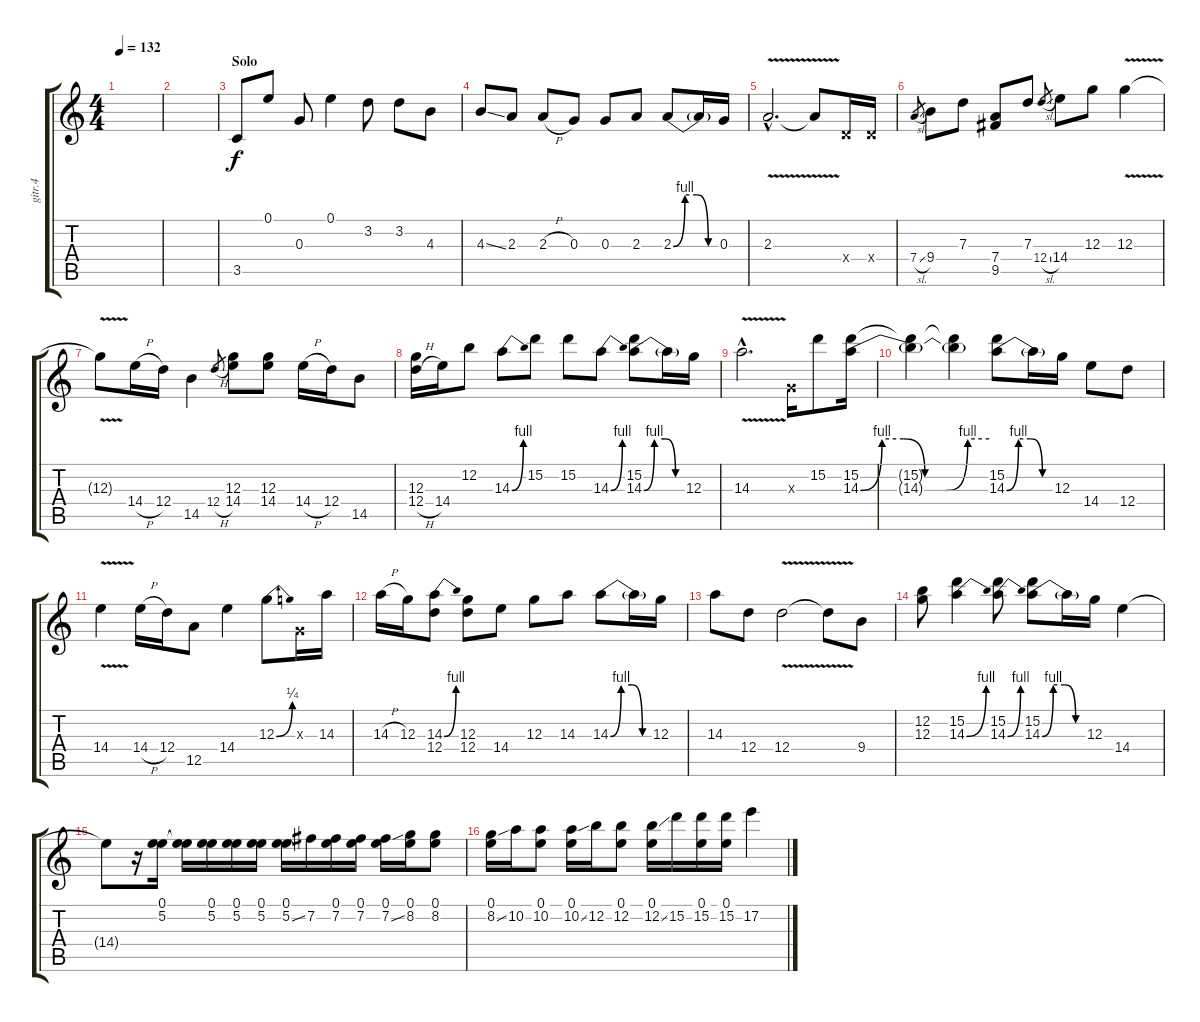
\track ("gitr.4" "gitr.4") {instrument overdrivenguitar}
\staff {score tabs}
\tuning (E4 B3 G3 D3 A2 E2) {hide}
\ts (4 4)
\tempo 132
\clef g2
\ks c
|
|
\section ("" "Solo")
3.5.8{dy f} 0.1.8 0.3.8 0.1.4 3.2.8 3.2.8 4.3.8 |
4.3{ss}.8 2.3.8 2.3{h}.8 0.3.8 0.3.8 2.3.8 2.3{be (custom 0 0 15 4 30 4 45 0 60 0)}.8 2.3{t}.16 0.3.16 |
2.3{v hac}.2{d} 2.3{t}.8 0.4{x}.16 0.4{x}.16 |
7.4{sl}.8{gr} 9.4.8 7.3.8 (7.4 9.5).8 7.3.8 12.4{sl}.8{gr} 14.4.8 12.3.8 12.3{v}.4 |
12.3{t}.8 14.4{h}.16 12.4.16 14.5.4 12.4{h}.8{gr} (12.3 14.4).8 (12.3 14.4).8 14.4{h}.16 12.4.16 14.5.8 |
(12.3 12.4{h}).16 14.4.16 12.2.8 14.3{be (bend 0 0 60 4)}.8 15.2.8 15.2.8 14.3{be (bend 0 0 60 4)}.8 (15.2 14.3{be (custom 0 0 15 4 30 4 45 0 60 0)}).8 14.3{t}.16 12.3.16 |
14.3{v hac}.2{d} 0.3{x}.16 15.2.8 (15.2 14.3{be (custom 0 0 10 4 20 4 30 0 40 0 50 4 60 4)}).16 |
(15.2{t} 14.3{t}).4 (15.2{t} 14.3{t}).4 (15.2 14.3{be (custom 0 0 15 4 30 4 45 0 60 0)}).8 14.3{t}.16 12.3.16 14.4.8 12.4.8 |
14.4{v}.4 14.4{h}.16 12.4.16 12.5.8 14.4.4 12.3{be (bend 0 0 60 1)}.8 0.3{x}.16 14.3.16 |
14.3{h}.16 12.3.16 (14.3{be (bend 0 0 60 4)} 12.4).8 (12.3 12.4).8 14.4.8 12.3.8 14.3.8 14.3{be (custom 0 0 15 4 30 4 45 0 60 0)}.8 14.3{t}.16 12.3.16 |
14.3.8 12.4.8 12.4{v}.2 12.4{t}.8 9.4.8 |
(12.2 12.3).8 (15.2 14.3{be (bend 0 0 60 4)}).4 (15.2 14.3{be (bend 0 0 60 4)}).8 (15.2 14.3{be (custom 0 0 15 4 30 4 45 0 60 0)}).8 14.3{t}.16 12.3.16 14.4.4 |
14.4{t}.8 r.16 (0.1 5.2).16 (0.1{t} 5.2{t}).16 (0.1 5.2).16 (0.1 5.2).16 (0.1 5.2).16 (0.1 5.2{ss}).16 7.2.16 (0.1 7.2).16 (0.1 7.2).16 (0.1 7.2{ss}).16 (0.1 8.2).16 (0.1 8.2).8 |
(0.1 8.2{ss}).16 10.2.16 (0.1 10.2).8 (0.1 10.2{ss}).16 12.2.16 (0.1 12.2).8 (0.1 12.2{ss}).16 15.2.16 (0.1 15.2).16 (0.1 15.2).16 17.2.4
